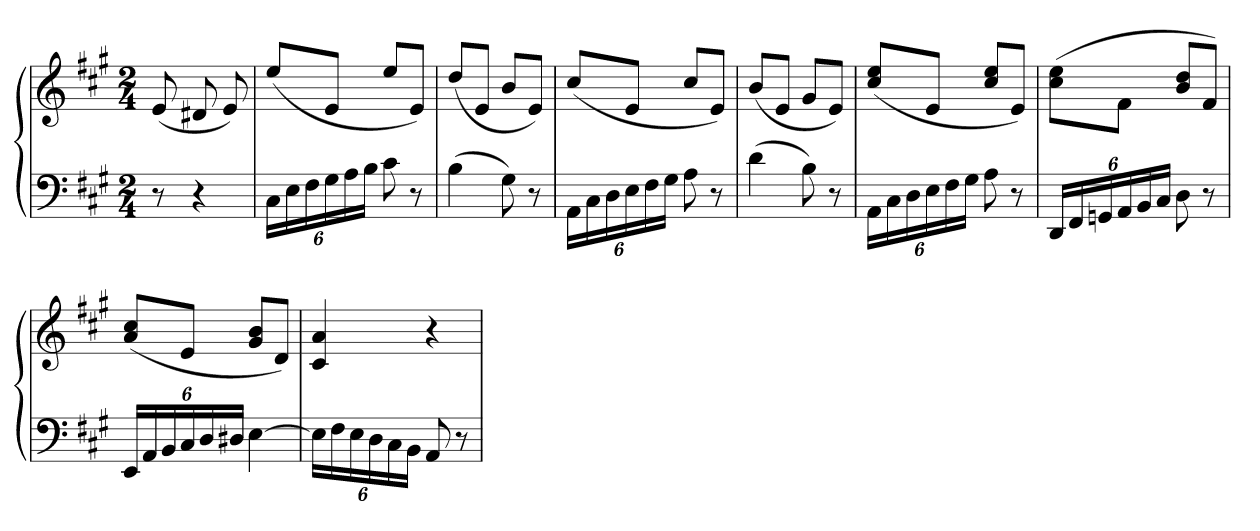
**kern	**kern
*part1	*part1
*staff2	*staff1
*clefF4	*clefG2
*k[f#c#g#]	*k[f#c#g#]
*A:	*A:
*M2/4	*M2/4
=	=
8r	(8e
4r	8d#X
.	8e)
=	=
24C#LL	(8eeL
24E	.
24F#	.
24G#	8eJ
24A	.
24BJJ	.
8c#	8eeL
8r	8eJ)
=	=
(4B	(8ddL
.	8eJ
8G#)	8bL
8r	8eJ)
=	=
24AALL	(8cc#L
24C#	.
24D	.
24E	8eJ
24F#	.
24G#JJ	.
8A	8cc#L
8r	8eJ)
=	=
(4d	(8bL
.	8eJ
8B)	8g#L
8r	8eJ)
=	=
24AALL	(8cc# 8eeL
24C#	.
24D	.
24E	8eJ
24F#	.
24G#JJ	.
8A	8cc# 8eeL
8r	8eJ)
=	=
24DDLL	(8cc# 8eeL
24FF#	.
24GGn	.
24AA	8f#J
24BB	.
24C#JJ	.
8D	8b 8ddL
8r	8f#J)
=	=
24EELL	(8a 8cc#L
24AA	.
24BB	.
24C#	8eJ
24D	.
24D#XJJ	.
[4E	8g# 8bL
.	8dJ)
=	=
24ELL]	4c# 4a
24F#	.
24E	.
24D	.
24C#	.
24BBJJ	.
8AA	4r
8r	.
=	=
*-	*-
